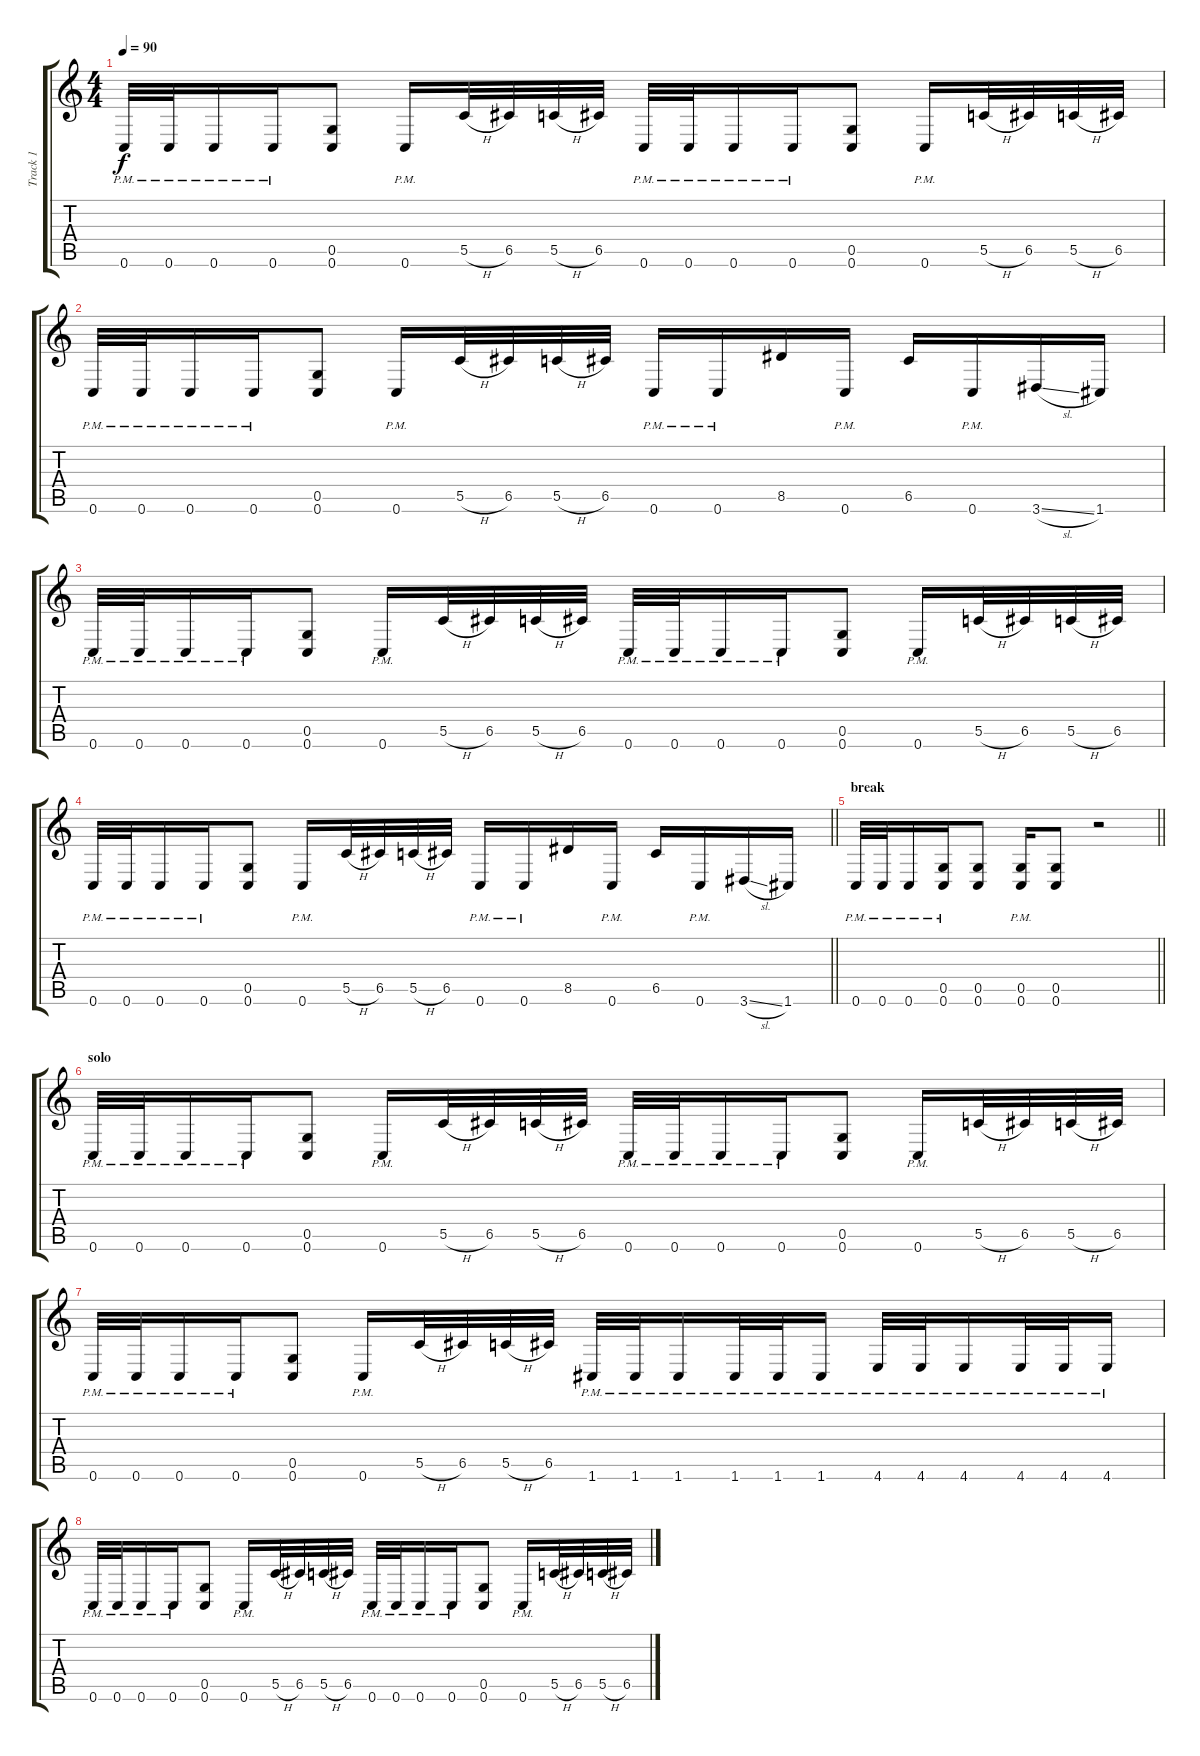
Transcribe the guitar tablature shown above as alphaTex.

\track ("Track 1" "Track 1") {instrument distortionguitar}
\staff {score tabs}
\tuning (D4 A3 F3 C3 G2 C2) {hide}
\ts (4 4)
\tempo 90
\clef g2
\ks c
0.6{pm}.32{dy f} 0.6{pm}.32 0.6{pm}.16 0.6{pm}.16 (0.5 0.6).8 0.6{pm}.16 5.5{h}.32 6.5.32 5.5{h}.32 6.5.32 0.6{pm}.32 0.6{pm}.32 0.6{pm}.16 0.6{pm}.16 (0.5 0.6).8 0.6{pm}.16 5.5{h}.32 6.5.32 5.5{h}.32 6.5.32 |
0.6{pm}.32 0.6{pm}.32 0.6{pm}.16 0.6{pm}.16 (0.5 0.6).8 0.6{pm}.16 5.5{h}.32 6.5.32 5.5{h}.32 6.5.32 0.6{pm}.16 0.6{pm}.16 8.5.16 0.6{pm}.16 6.5.16 0.6{pm}.16 3.6{sl}.16 1.6.16 |
0.6{pm}.32 0.6{pm}.32 0.6{pm}.16 0.6{pm}.16 (0.5 0.6).8 0.6{pm}.16 5.5{h}.32 6.5.32 5.5{h}.32 6.5.32 0.6{pm}.32 0.6{pm}.32 0.6{pm}.16 0.6{pm}.16 (0.5 0.6).8 0.6{pm}.16 5.5{h}.32 6.5.32 5.5{h}.32 6.5.32 |
\barLineRight lightlight
0.6{pm}.32 0.6{pm}.32 0.6{pm}.16 0.6{pm}.16 (0.5 0.6).8 0.6{pm}.16 5.5{h}.32 6.5.32 5.5{h}.32 6.5.32 0.6{pm}.16 0.6{pm}.16 8.5.16 0.6{pm}.16 6.5.16 0.6{pm}.16 3.6{sl}.16 1.6.16 |
\section ("" "break")
\barLineRight lightlight
0.6{pm}.32 0.6{pm}.32 0.6{pm}.16 (0.5{pm} 0.6{pm}).16 (0.5 0.6).8 (0.5 0.6{pm}).16 (0.5 0.6).8 r.2 |
\section ("" "solo")
0.6{pm}.32 0.6{pm}.32 0.6{pm}.16 0.6{pm}.16 (0.5 0.6).8 0.6{pm}.16 5.5{h}.32 6.5.32 5.5{h}.32 6.5.32 0.6{pm}.32 0.6{pm}.32 0.6{pm}.16 0.6{pm}.16 (0.5 0.6).8 0.6{pm}.16 5.5{h}.32 6.5.32 5.5{h}.32 6.5.32 |
0.6{pm}.32 0.6{pm}.32 0.6{pm}.16 0.6{pm}.16 (0.5 0.6).8 0.6{pm}.16 5.5{h}.32 6.5.32 5.5{h}.32 6.5.32 1.6{pm}.32 1.6{pm}.32 1.6{pm}.16 1.6{pm}.32 1.6{pm}.32 1.6{pm}.16 4.6{pm}.32 4.6{pm}.32 4.6{pm}.16 4.6{pm}.32 4.6{pm}.32 4.6{pm}.16 |
0.6{pm}.32 0.6{pm}.32 0.6{pm}.16 0.6{pm}.16 (0.5 0.6).8 0.6{pm}.16 5.5{h}.32 6.5.32 5.5{h}.32 6.5.32 0.6{pm}.32 0.6{pm}.32 0.6{pm}.16 0.6{pm}.16 (0.5 0.6).8 0.6{pm}.16 5.5{h}.32 6.5.32 5.5{h}.32 6.5.32
